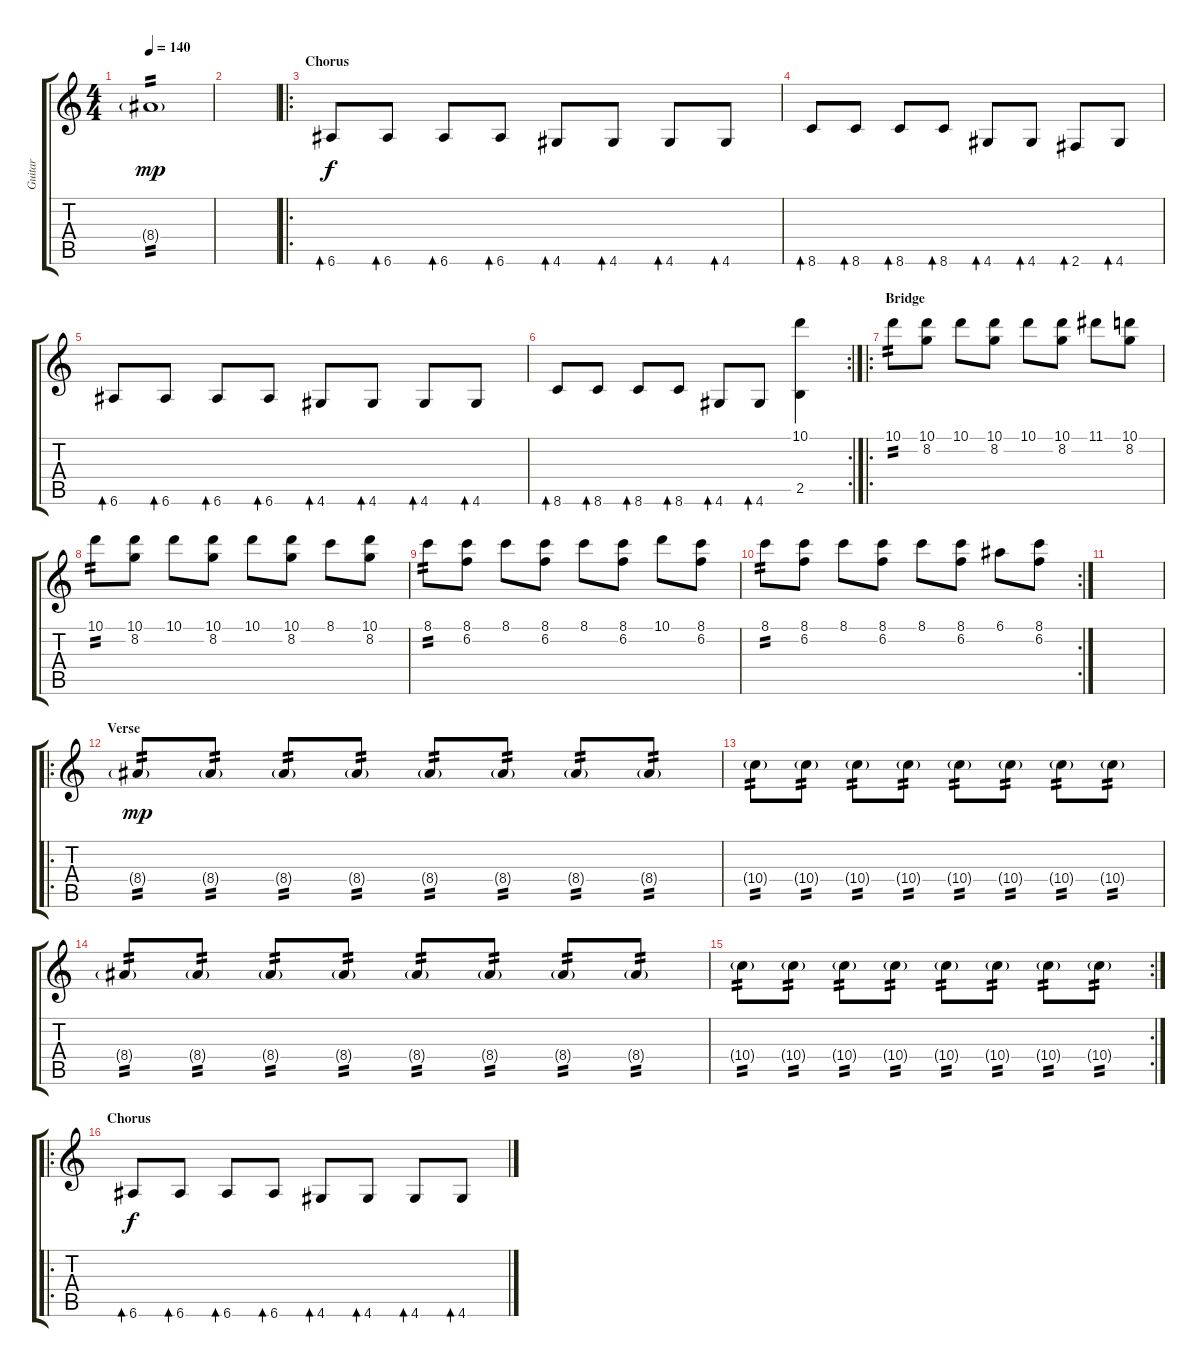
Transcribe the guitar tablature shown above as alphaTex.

\track ("Guitar" "Guitar") {instrument overdrivenguitar}
\staff {score tabs}
\tuning (E4 B3 G3 D3 A2 E2) {hide}
\ts (4 4)
\tempo 140
\clef g2
\ks c
8.4{g}.1{tp 2 dy mp} |
|
\ro
\section ("" "Chorus")
6.6.8{bd 60 dy f} 6.6.8{bd 60} 6.6.8{bd 60} 6.6.8{bd 60} 4.6.8{bd 60} 4.6.8{bd 60} 4.6.8{bd 60} 4.6.8{bd 60} |
8.6.8{bd 60} 8.6.8{bd 60} 8.6.8{bd 60} 8.6.8{bd 60} 4.6.8{bd 60} 4.6.8{bd 60} 2.6.8{bd 60} 4.6.8{bd 60} |
6.6.8{bd 60} 6.6.8{bd 60} 6.6.8{bd 60} 6.6.8{bd 60} 4.6.8{bd 60} 4.6.8{bd 60} 4.6.8{bd 60} 4.6.8{bd 60} |
\rc 2
8.6.8{bd 60} 8.6.8{bd 60} 8.6.8{bd 60} 8.6.8{bd 60} 4.6.8{bd 60} 4.6.8{bd 60} (10.1 2.5).4 |
\ro
\section ("" "Bridge")
10.1.8{tp 2} (10.1 8.2).8 10.1.8 (10.1 8.2).8 10.1.8 (10.1 8.2).8 11.1.8 (10.1 8.2).8 |
10.1.8{tp 2} (10.1 8.2).8 10.1.8 (10.1 8.2).8 10.1.8 (10.1 8.2).8 8.1.8 (10.1 8.2).8 |
8.1.8{tp 2} (8.1 6.2).8 8.1.8 (8.1 6.2).8 8.1.8 (8.1 6.2).8 10.1.8 (8.1 6.2).8 |
\rc 2
8.1.8{tp 2} (8.1 6.2).8 8.1.8 (8.1 6.2).8 8.1.8 (8.1 6.2).8 6.1.8 (8.1 6.2).8 |
|
\ro
\section ("" "Verse")
8.4{g}.8{tp 2 dy mp} 8.4{g}.8{tp 2} 8.4{g}.8{tp 2} 8.4{g}.8{tp 2} 8.4{g}.8{tp 2} 8.4{g}.8{tp 2} 8.4{g}.8{tp 2} 8.4{g}.8{tp 2} |
10.4{g}.8{tp 2} 10.4{g}.8{tp 2} 10.4{g}.8{tp 2} 10.4{g}.8{tp 2} 10.4{g}.8{tp 2} 10.4{g}.8{tp 2} 10.4{g}.8{tp 2} 10.4{g}.8{tp 2} |
8.4{g}.8{tp 2} 8.4{g}.8{tp 2} 8.4{g}.8{tp 2} 8.4{g}.8{tp 2} 8.4{g}.8{tp 2} 8.4{g}.8{tp 2} 8.4{g}.8{tp 2} 8.4{g}.8{tp 2} |
\rc 2
10.4{g}.8{tp 2} 10.4{g}.8{tp 2} 10.4{g}.8{tp 2} 10.4{g}.8{tp 2} 10.4{g}.8{tp 2} 10.4{g}.8{tp 2} 10.4{g}.8{tp 2} 10.4{g}.8{tp 2} |
\ro
\section ("" "Chorus")
6.6.8{bd 60 dy f} 6.6.8{bd 60} 6.6.8{bd 60} 6.6.8{bd 60} 4.6.8{bd 60} 4.6.8{bd 60} 4.6.8{bd 60} 4.6.8{bd 60}
